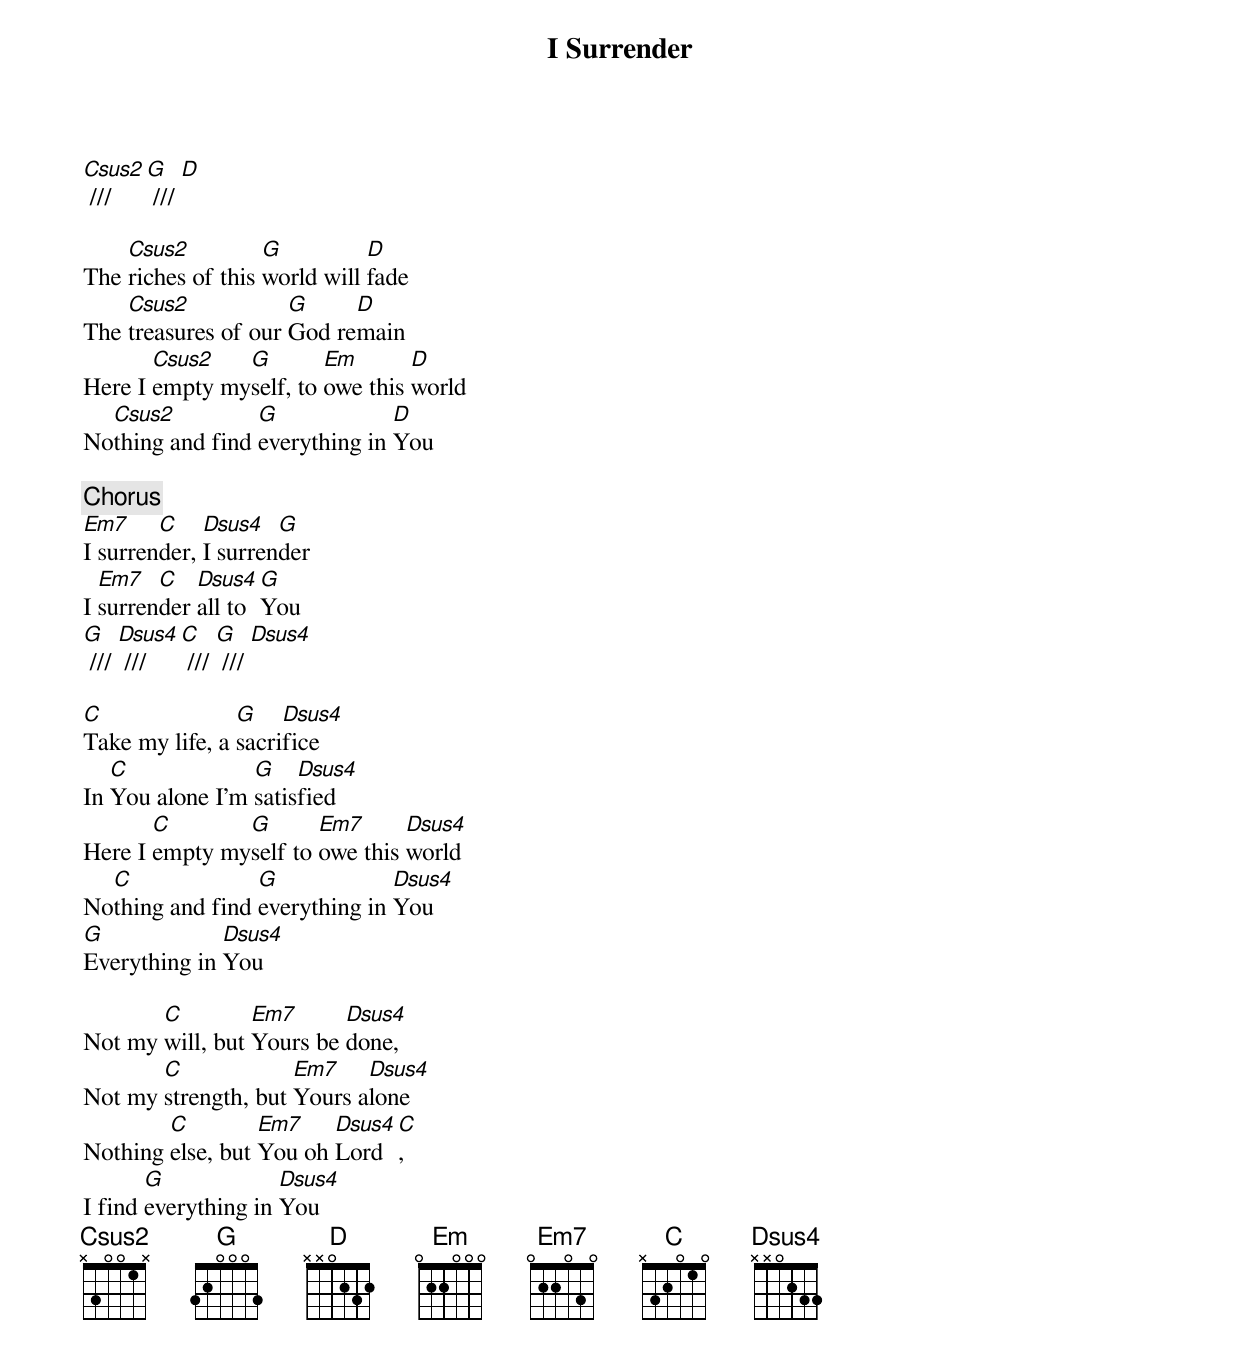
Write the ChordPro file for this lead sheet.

{Title: I Surrender}
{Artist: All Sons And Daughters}

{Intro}
[Csus2] /// [G] /// [D]

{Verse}
The [Csus2]riches of this [G]world will [D]fade
The [Csus2]treasures of our [G]God re[D]main
Here I [Csus2]empty my[G]self, to [Em]owe this [D]world
No[Csus2]thing and find [G]everything in [D]You

{Chorus}
[Em7]I surren[C]der, [Dsus4]I surren[G]der
I [Em7]surren[C]der [Dsus4]all to [G]You
[G] /// [Dsus4] /// [C] /// [G] /// [Dsus4]

{Bridge 1}
[C]Take my life, a [G]sacri[Dsus4]fice
In [C]You alone I’m [G]satis[Dsus4]fied
Here I [C]empty my[G]self to [Em7]owe this [Dsus4]world
No[C]thing and find [G]everything in [Dsus4]You
[G]Everything in [Dsus4]You

{Bridge 2}
Not my [C]will, but [Em7]Yours be [Dsus4]done,
Not my [C]strength, but [Em7]Yours a[Dsus4]lone
Nothing [C]else, but [Em7]You oh [Dsus4]Lord [C],
I find [G]everything in [Dsus4]You
